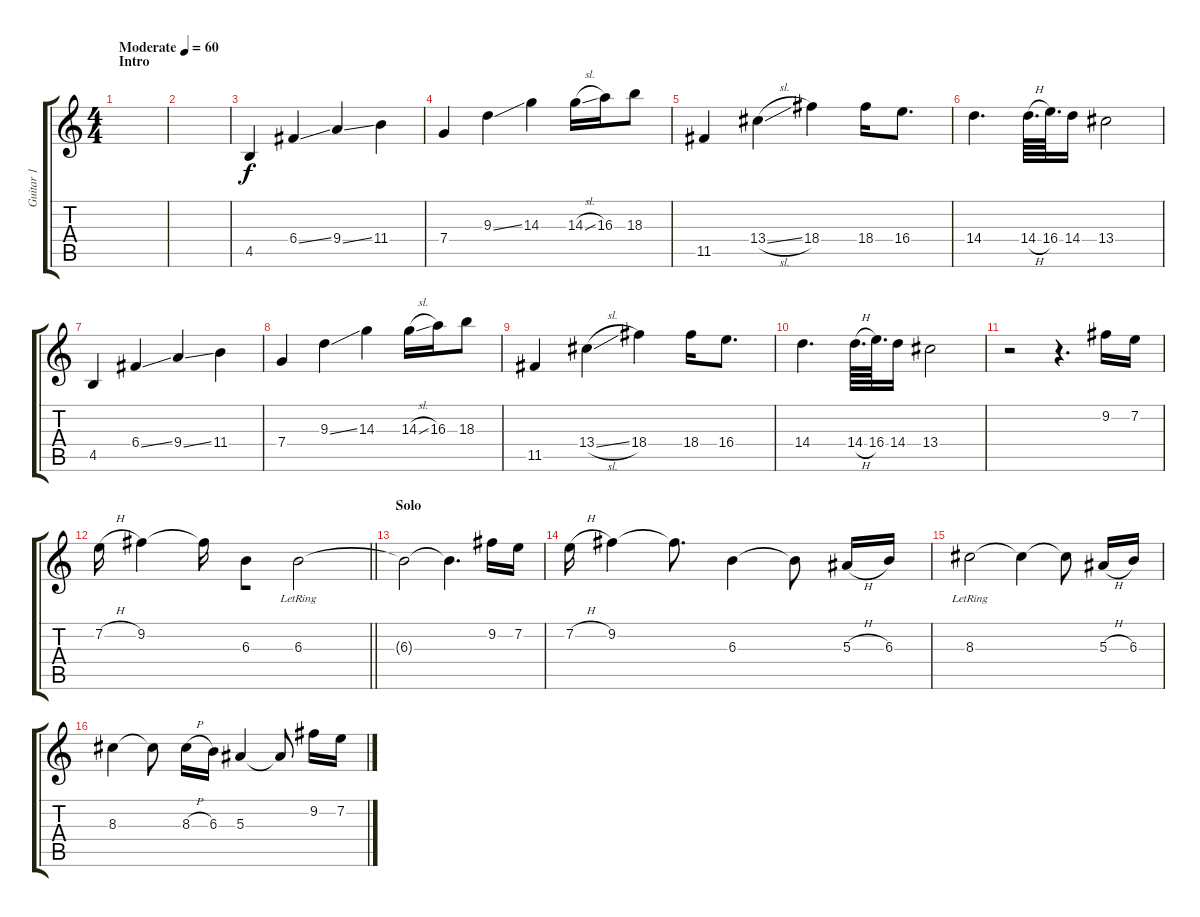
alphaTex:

\track ("Guitar 1" "Guitar 1") {instrument acousticguitarsteel}
\staff {score tabs}
\tuning (D4 A3 F3 C3 G2 D2) {hide}
\ts (4 4)
\section ("" "Intro")
\tempo (60 "Moderate")
\clef g2
\ks c
|
|
4.5.4 6.4{ss}.4 9.4{ss}.4 11.4.4 |
7.4.4 9.3{ss}.4 14.3.4 14.3{sl}.16 16.3.16 18.3.8 |
11.5.4 13.4{sl}.4 18.4.4 18.4.16 16.4.8{d} |
14.4.4{d} 14.4{h}.64{d} 16.4.64{d} 14.4.16 13.4.2 |
4.5.4 6.4{ss}.4 9.4{ss}.4 11.4.4 |
7.4.4 9.3{ss}.4 14.3.4 14.3{sl}.16 16.3.16 18.3.8 |
11.5.4 13.4{sl}.4 18.4.4 18.4.16 16.4.8{d} |
14.4.4{d} 14.4{h}.64{d} 16.4.64{d} 14.4.16 13.4.2 |
r.2 r.4{d} 9.2.16{instrument overdrivenguitar} 7.2.16 |
\barLineRight lightlight
7.2{h}.16 9.2.4 9.2{t}.16{beam split} 6.3.8{beam merge} 6.3{lr}.2 |
\section ("" "Solo")
6.3{t}.2 6.3{t}.4{d beam split} 9.2.16 7.2.16 |
7.2{h}.16 9.2.4 9.2{t}.8{d} 6.3.4 6.3{t}.8{beam split} 5.3{h}.16 6.3.16 |
8.3{lr}.2 8.3{t}.4 8.3{t}.8{beam split} 5.3{h}.16 6.3.16 |
8.3.4 8.3{t}.8{beam split} 8.3{h}.16 6.3.16 5.3.4 5.3{t}.8{beam split} 9.2.16 7.2.16
